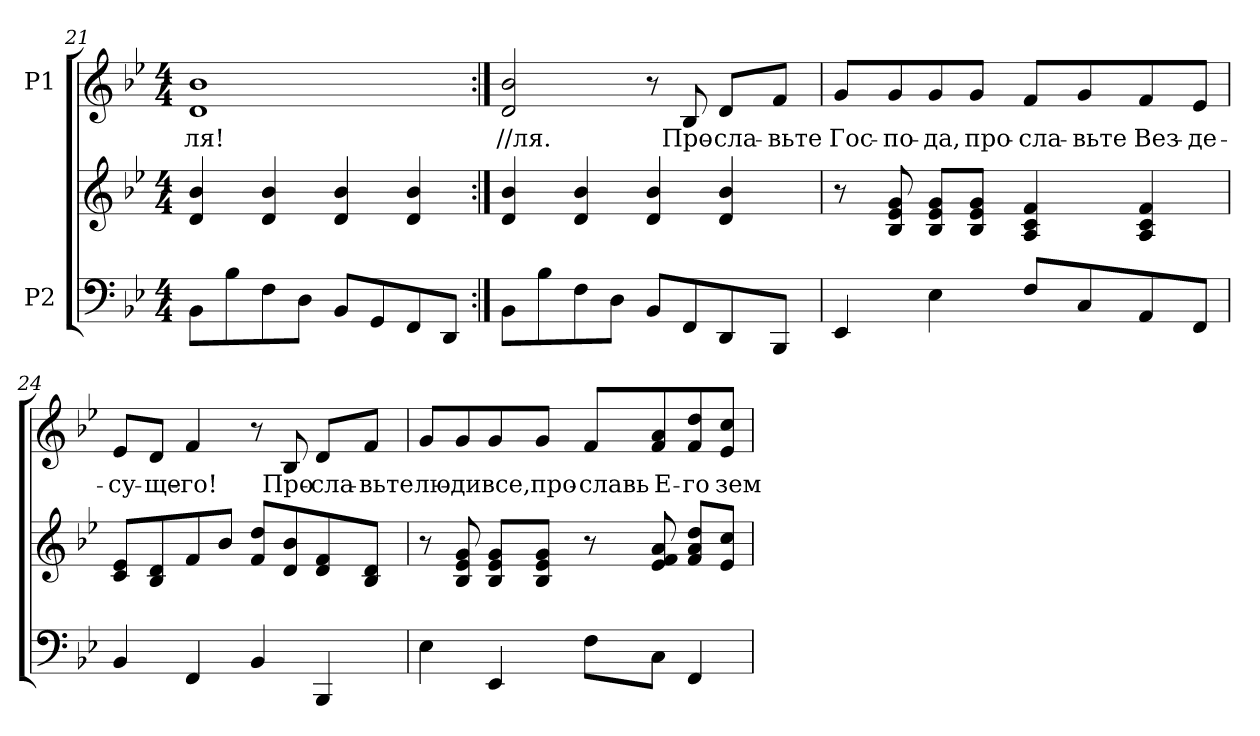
**kern	**kern	**kern	**text
*part2	*part2	*part1	*part1
*staff3	*staff2	*staff1	*staff1
*I"P2	*	*I"P1	*
*clefF4	*clefG2	*clefG2	*
*k[b-e-]	*k[b-e-]	*k[b-e-]	*
*B-:	*B-:	*B-:	*
*M4/4	*M4/4	*M4/4	*
=21	=21	=21	=21
!	!	!	!LO:LY:b:color=#000000
8BB-i\L	4di/ 4b-i	1di 1b-i	-ля!
8B-i\	.	.	.
8Fi\	4di/ 4b-i	.	.
8Di\J	.	.	.
8BB-i/L	4di/ 4b-i	.	.
8GGi/	.	.	.
8FFi/	4di/ 4b-i	.	.
8DDi/J	.	.	.
=22:|!	=22:|!	=22:|!	=22:|!
!	!	!	!LO:LY:b:color=#000000
8BB-i\L	4di/ 4b-i	2di/ 2b-i	//ля.
8B-i\	.	.	.
8Fi\	4di/ 4b-i	.	.
8Di\J	.	.	.
8BB-i/L	4di/ 4b-i	8r	.
!	!	!	!LO:LY:b:color=#000000
8FFi/	.	8B-i/	Про-
!	!	!	!LO:LY:b:color=#000000
8DDi/	4di/ 4b-i	8di/L	-сла-
!	!	!	!LO:LY:b:color=#000000
8BBB-i/J	.	8fi/J	-вьте
!!LO:LB:g=z
=23	=23	=23	=23
!	!	!	!LO:LY:b:color=#000000
4EE-i/	8r	8gi/L	Гос-
!	!	!	!LO:LY:b:color=#000000
.	8B-i/ 8e-i 8gi	8gi/	-по-
!	!	!	!LO:LY:b:color=#000000
4E-i\	8B-i/ 8e-i 8giL	8gi/	-да,
!	!	!	!LO:LY:b:color=#000000
.	8B-i/ 8e-i 8giJ	8gi/J	про-
!	!	!	!LO:LY:b:color=#000000
8Fi/L	4Ai/ 4ci 4fi	8fi/L	-сла-
!	!	!	!LO:LY:b:color=#000000
8Ci/	.	8gi/	-вьте
!	!	!	!LO:LY:b:color=#000000
8AAi/	4Ai/ 4ci 4fi	8fi/	Вез-
!	!	!	!LO:LY:b:color=#000000
8FFi/J	.	8e-i/J	-де-
=24	=24	=24	=24
!	!	!	!LO:LY:b:color=#000000
4BB-i/	8ci/ 8e-iL	8e-i/L	-су-
!	!	!	!LO:LY:b:color=#000000
.	8B-i/ 8di	8di/J	-ще-
!	!	!	!LO:LY:b:color=#000000
4FFi/	8fi/	4fi/	-го!
.	8b-i/J	.	.
4BB-i/	8fi/ 8ddiL	8r	.
!	!	!	!LO:LY:b:color=#000000
.	8di/ 8b-i	8B-i/	Про-
!	!	!	!LO:LY:b:color=#000000
4BBB-i/	8di/ 8fi	8di/L	-сла-
!	!	!	!LO:LY:b:color=#000000
.	8B-i/ 8diJ	8fi/J	-вьте
!!LO:LB:g=z
=25	=25	=25	=25
!	!	!	!LO:LY:b:color=#000000
4E-i\	8r	8gi/L	лю-
!	!	!	!LO:LY:b:color=#000000
.	8B-i/ 8e-i 8gi	8gi/	-ди
!	!	!	!LO:LY:b:color=#000000
4EE-i/	8B-i/ 8e-i 8giL	8gi/	все,
!	!	!	!LO:LY:b:color=#000000
.	8B-i/ 8e-i 8giJ	8gi/J	про-
!	!	!	!LO:LY:b:color=#000000
8Fi\L	8r	8fi/L	-славь
!	!	!	!LO:LY:b:color=#000000
8Ci\J	8e-i/ 8fi 8ai	8fi/ 8ai	Е-
!	!	!	!LO:LY:b:color=#000000
4FFi/	8fi/ 8ai 8ddiL	8fi/ 8ddi	-го
!	!	!	!LO:LY:b:color=#000000
.	8e-i/ 8cciJ	8e-i/ 8cciJ	зем-
=	=	=	=
*-	*-	*-	*-
